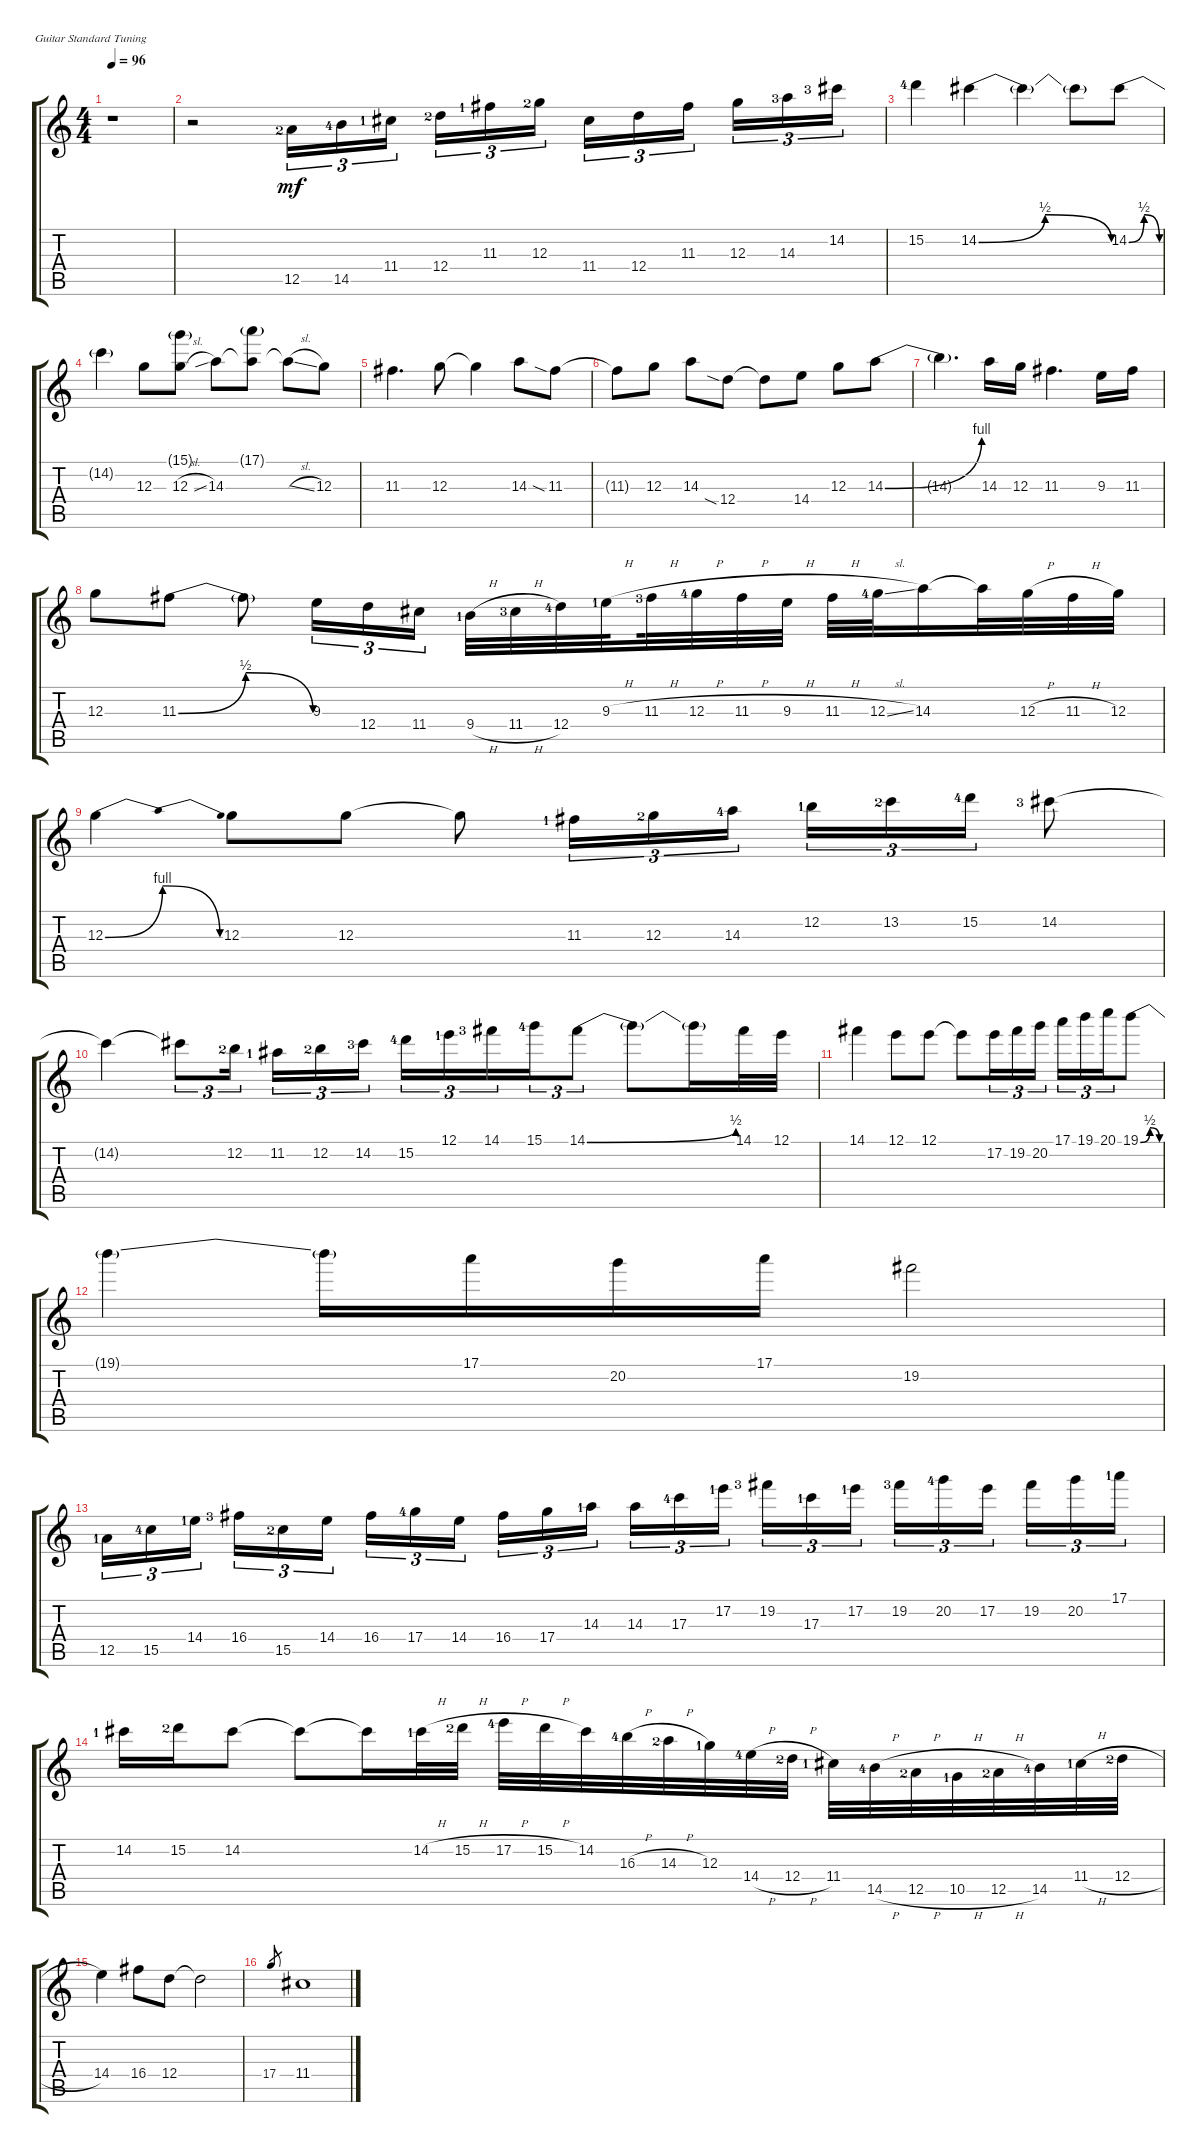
\defaultSystemsLayout 4
\bracketExtendMode groupsimilarinstruments
\singleTrackTrackNamePolicy hidden
\otherSystemsTrackNameOrientation horizontal
\track ("Lead Guitar" "E-Gt") {instrument distortionguitar}
\staff {score tabs}
\tuning (E4 B3 G3 D3 A2 E2)
\ts (4 4)
\tempo 96
\clef g2
\ks c
r.1{dy mf} |
r.2 12.5{lf 3}.16{tu (3 2)} 14.5{lf 5}.16{tu (3 2)} 11.4{lf 2}.16{tu (3 2)} 12.4{lf 3}.16{tu (3 2)} 11.3{lf 2}.16{tu (3 2)} 12.3{lf 3}.16{tu (3 2)} 11.4.16{tu (3 2)} 12.4.16{tu (3 2)} 11.3.16{tu (3 2)} 12.3.16{tu (3 2)} 14.3{lf 4}.16{tu (3 2)} 14.2{lf 4}.16{tu (3 2)} |
\scale
0.473377 15.2{lf 5}.4 14.2{be (bendrelease 0 0 10.799999999999999 2 32.4 2 40.8 0)}.4 14.2{t}.4 14.2{t}.8 14.2{be (bendrelease 13.799999999999999 0 27.599999999999998 2 36 2 45.6 0)}.8 |
\scale
0.526801 14.2{t}.4 12.3.8 (12.3{sl} 15.1{g}).8 14.3.8 (14.3{t} 17.1{g}).8 14.3{sl t}.8 12.3.8 |
\scale
0.467321 11.3.4{d} 12.3.8 12.3{t}.4 14.3.8 11.3{sia}.8 |
\scale
0.532735 11.3{t}.8 12.3.8 14.3.8 12.4{sia}.8 12.4{t}.8 14.4.8 12.3.8 14.3{be (bend 0 0 15 4)}.8 |
\scale
0.321598 14.3{t}.4{d} 14.3.16 12.3.16 11.3.4{d} 9.3.16 11.3.16 |
\scale
0.678458 12.3.8 11.3{be (bendrelease 0 0 9 2 9 2 42.6 0)}.8 11.3{t}.8 9.3.16{tu (3 2)} 12.4.16{tu (3 2)} 11.4.16{tu (3 2)} 9.4{h lf 2}.32 11.4{h lf 4}.32 12.4{lf 5}.32 9.3{h lf 2}.32{beam splitsecondary} 11.3{h lf 4}.32 12.3{h lf 5}.32 11.3{h}.32 9.3{h}.32 11.3{h}.32 12.3{sl lf 5}.32 14.3.16 14.3{t}.32 12.3{h}.32 11.3{h}.32 12.3.32 |
\scale
0.466532 12.3{be (bendrelease 0 0 10.2 4 35.4 4 51 0)}.4 12.3.8 12.3.8 12.3{t}.8 11.3{lf 2}.16{tu (3 2)} 12.3{lf 3}.16{tu (3 2)} 14.3{lf 5}.16{tu (3 2)} 12.2{lf 2}.16{tu (3 2)} 13.2{lf 3}.16{tu (3 2)} 15.2{lf 5}.16{tu (3 2)} 14.2{lf 4}.8 |
\scale
0.533471 14.2{t}.4 14.2{t}.8{tu (3 2)} 12.2{lf 3}.16{tu (3 2) beam splitsecondary} 11.2{lf 2}.16{tu (3 2)} 12.2{lf 3}.16{tu (3 2)} 14.2{lf 4}.16{tu (3 2)} 15.2{lf 5}.16{tu (3 2)} 12.1{lf 2}.16{tu (3 2)} 14.1{lf 4}.16{tu (3 2) beam merge} 15.1{lf 5}.16{tu (3 2)} 14.1{be (bend 0 0 15 2)}.8{tu (3 2)} 14.1{t}.8 14.1{t}.16 14.1.32 12.1.32 |
\scale
0.468689 14.1.4 12.1.8 12.1.8 12.1{t}.8{beam merge} 17.2.16{tu (3 2)} 19.2.16{tu (3 2)} 20.2.16{tu (3 2) beam split} 17.1.16{tu (3 2)} 19.1.16{tu (3 2)} 20.1.16{tu (3 2) beam merge} 19.1{be (bendrelease 0 0 10.2 2 45.6 2 53.4 0)}.8 |
\scale
0.530996 19.1{t}.4 19.1{t}.16 17.1.16 20.2.16 17.1.16 19.2.2 |
12.5{lf 2}.16{tu (3 2)} 15.5{lf 5}.16{tu (3 2)} 14.4{lf 2}.16{tu (3 2) beam splitsecondary} 16.4{lf 4}.16{tu (3 2)} 15.5{lf 3}.16{tu (3 2)} 14.4.16{tu (3 2)} 16.4.16{tu (3 2)} 17.4{lf 5}.16{tu (3 2)} 14.4.16{tu (3 2) beam splitsecondary} 16.4.16{tu (3 2)} 17.4.16{tu (3 2)} 14.3{lf 2}.16{tu (3 2)} 14.3.16{tu (3 2)} 17.3{lf 5}.16{tu (3 2)} 17.2{lf 2}.16{tu (3 2) beam splitsecondary} 19.2{lf 4}.16{tu (3 2)} 17.3{lf 2}.16{tu (3 2)} 17.2{lf 2}.16{tu (3 2)} 19.2{lf 4}.16{tu (3 2)} 20.2{lf 5}.16{tu (3 2)} 17.2.16{tu (3 2) beam splitsecondary} 19.2.16{tu (3 2)} 20.2.16{tu (3 2)} 17.1{lf 2}.16{tu (3 2)} |
14.2{lf 2}.16 15.2{lf 3}.16 14.2.8 14.2{t}.8 14.2{t}.16 14.2{h lf 2}.32 15.2{h lf 3}.32 17.2{h lf 5}.32 15.2{h}.32 14.2.32 16.3{h lf 5}.32 14.3{h lf 3}.32 12.3{lf 2}.32 14.4{h lf 5}.32 12.4{h lf 3}.32 11.4{lf 2}.32 14.5{h lf 5}.32 12.5{h lf 3}.32 10.5{h lf 2}.32 12.5{h lf 3}.32 14.5{lf 5}.32 11.4{h lf 2}.32 12.4{h lf 3}.32 |
\scale
0.48419 14.4.4 16.4.8 12.4.8 12.4{t}.2 |
\scale
0.515438 17.4.8{gr} 11.4.1
